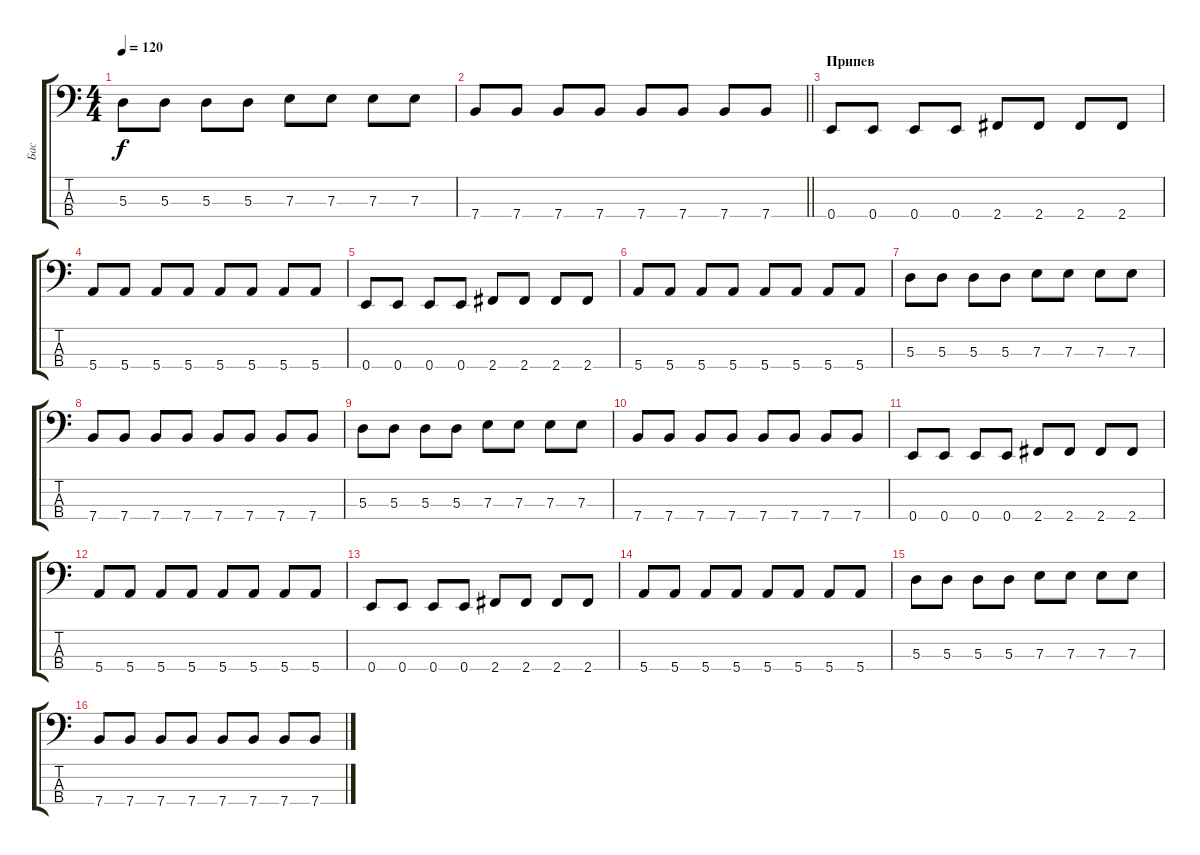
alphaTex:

\track ("Бас" "Бас") {instrument electricbassfinger}
\staff {score tabs}
\tuning (G2 D2 A1 E1) {hide}
\ts (4 4)
\tempo 120
\clef f4
\ks c
5.3.8{dy f} 5.3.8 5.3.8 5.3.8 7.3.8 7.3.8 7.3.8 7.3.8 |
\barLineRight lightlight
7.4.8 7.4.8 7.4.8 7.4.8 7.4.8 7.4.8 7.4.8 7.4.8 |
\section ("" "Припев")
0.4.8 0.4.8 0.4.8 0.4.8 2.4.8 2.4.8 2.4.8 2.4.8 |
5.4.8 5.4.8 5.4.8 5.4.8 5.4.8 5.4.8 5.4.8 5.4.8 |
0.4.8 0.4.8 0.4.8 0.4.8 2.4.8 2.4.8 2.4.8 2.4.8 |
5.4.8 5.4.8 5.4.8 5.4.8 5.4.8 5.4.8 5.4.8 5.4.8 |
5.3.8 5.3.8 5.3.8 5.3.8 7.3.8 7.3.8 7.3.8 7.3.8 |
7.4.8 7.4.8 7.4.8 7.4.8 7.4.8 7.4.8 7.4.8 7.4.8 |
5.3.8 5.3.8 5.3.8 5.3.8 7.3.8 7.3.8 7.3.8 7.3.8 |
7.4.8 7.4.8 7.4.8 7.4.8 7.4.8 7.4.8 7.4.8 7.4.8 |
0.4.8 0.4.8 0.4.8 0.4.8 2.4.8 2.4.8 2.4.8 2.4.8 |
5.4.8 5.4.8 5.4.8 5.4.8 5.4.8 5.4.8 5.4.8 5.4.8 |
0.4.8 0.4.8 0.4.8 0.4.8 2.4.8 2.4.8 2.4.8 2.4.8 |
5.4.8 5.4.8 5.4.8 5.4.8 5.4.8 5.4.8 5.4.8 5.4.8 |
5.3.8 5.3.8 5.3.8 5.3.8 7.3.8 7.3.8 7.3.8 7.3.8 |
7.4.8 7.4.8 7.4.8 7.4.8 7.4.8 7.4.8 7.4.8 7.4.8
